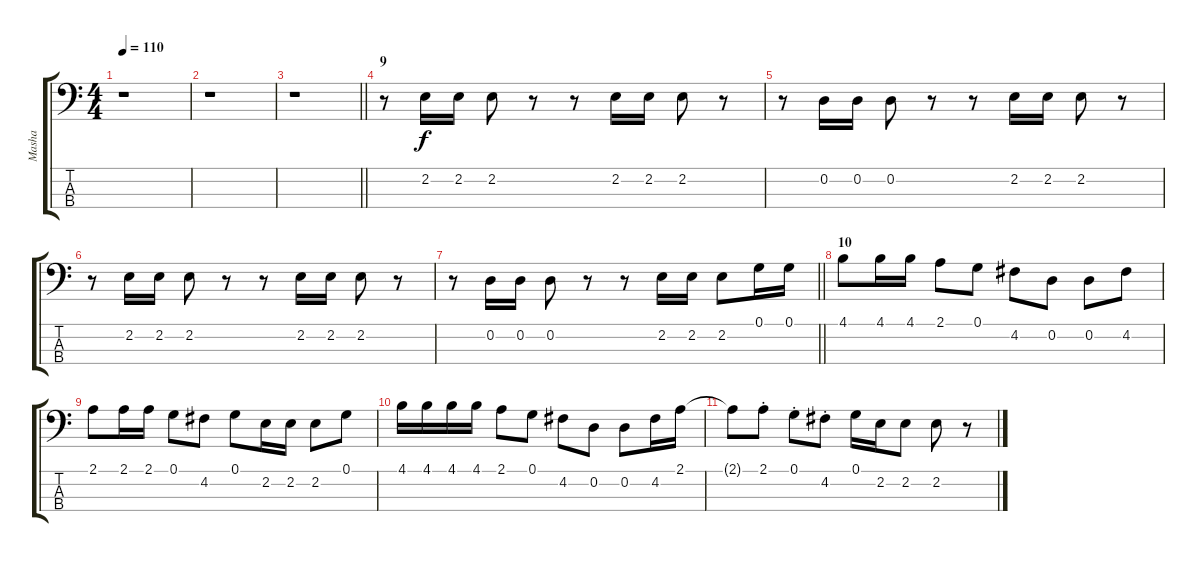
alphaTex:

\track ("Masha" "Masha") {instrument acousticbass}
\staff {score tabs}
\tuning (G2 D2 A1 E1) {hide}
\ts (4 4)
\tempo 110
\clef f4
\ks c
r.1{dy f} |
r.1 |
\barLineRight lightlight
r.1 |
\section ("" "9")
r.8 2.2.16 2.2.16 2.2.8 r.8 r.8 2.2.16 2.2.16 2.2.8 r.8 |
r.8 0.2.16 0.2.16 0.2.8 r.8 r.8 2.2.16 2.2.16 2.2.8 r.8 |
r.8 2.2.16 2.2.16 2.2.8 r.8 r.8 2.2.16 2.2.16 2.2.8 r.8 |
\barLineRight lightlight
r.8 0.2.16 0.2.16 0.2.8 r.8 r.8 2.2.16 2.2.16 2.2.8 0.1.16 0.1.16 |
\section ("" "10")
4.1.8 4.1.16 4.1.16 2.1.8 0.1.8 4.2.8 0.2.8 0.2.8 4.2.8 |
2.1.8 2.1.16 2.1.16 0.1.8 4.2.8 0.1.8 2.2.16 2.2.16 2.2.8 0.1.8 |
4.1.16 4.1.16 4.1.16 4.1.16 2.1.8 0.1.8 4.2.8 0.2.8 0.2.8 4.2.16 2.1.16 |
2.1{t}.8 2.1{st}.8 0.1{st}.8 4.2{st}.8 0.1.16 2.2.16 2.2.8 2.2.8 r.8
